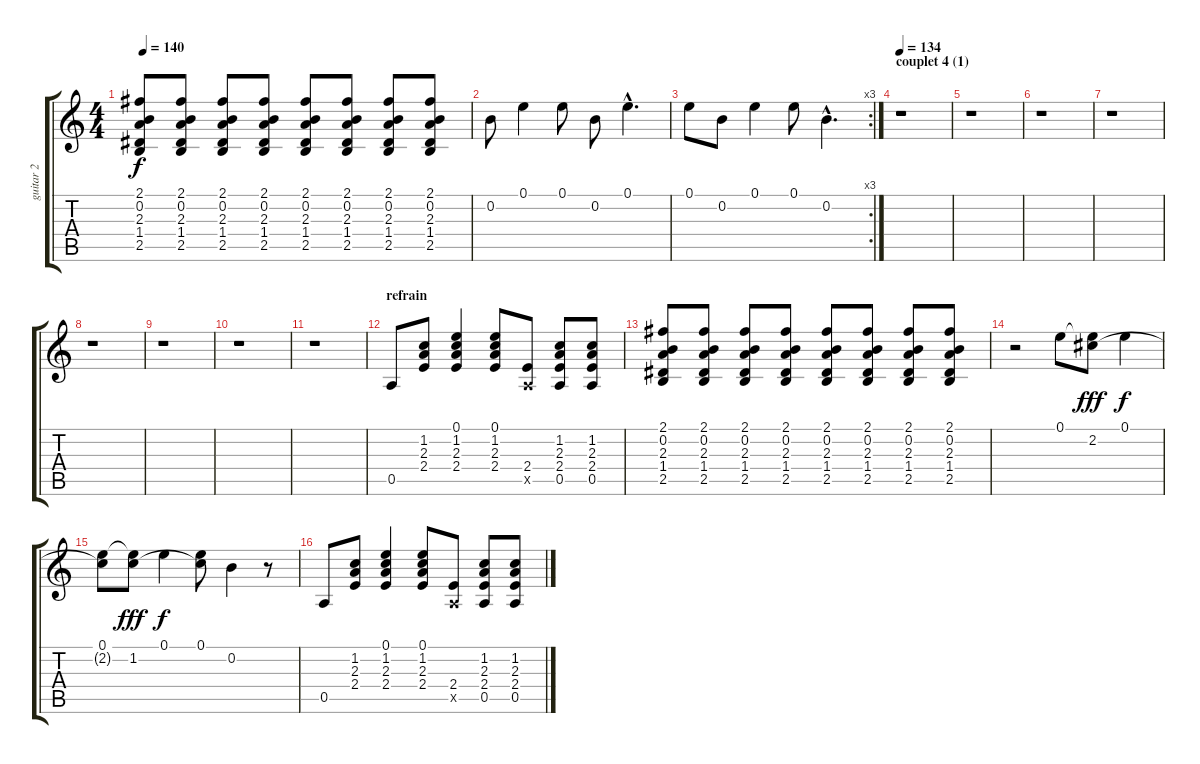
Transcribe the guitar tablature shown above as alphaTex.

\track ("guitar 2" "guitar 2") {instrument acousticguitarsteel}
\staff {score tabs}
\tuning (E4 B3 G3 D3 A2 E2) {hide}
\ts (4 4)
\tempo 140
\clef g2
\ks c
(2.1 0.2 2.3 1.4 2.5).8{dy f} (2.1 0.2 2.3 1.4 2.5).8 (2.1 0.2 2.3 1.4 2.5).8 (2.1 0.2 2.3 1.4 2.5).8 (2.1 0.2 2.3 1.4 2.5).8 (2.1 0.2 2.3 1.4 2.5).8 (2.1 0.2 2.3 1.4 2.5).8 (2.1 0.2 2.3 1.4 2.5).8 |
0.2.8 0.1.4 0.1.8 0.2.8 0.1{hac}.4{d} |
\rc 3
0.1.8 0.2.8 0.1.4 0.1.8 0.2{hac}.4{d} |
\section ("" "couplet 4 (1)")
\tempo 134
r.1 |
r.1 |
r.1 |
r.1 |
r.1 |
r.1 |
r.1 |
r.1 |
\section ("" "refrain")
0.5.8 (1.2 2.3 2.4).8 (0.1 1.2 2.3 2.4).4 (0.1 1.2 2.3 2.4).8 (2.4 0.5{x}).8 (1.2 2.3 2.4 0.5).8 (1.2 2.3 2.4 0.5).8 |
(2.1 0.2 2.3 1.4 2.5).8 (2.1 0.2 2.3 1.4 2.5).8 (2.1 0.2 2.3 1.4 2.5).8 (2.1 0.2 2.3 1.4 2.5).8 (2.1 0.2 2.3 1.4 2.5).8 (2.1 0.2 2.3 1.4 2.5).8 (2.1 0.2 2.3 1.4 2.5).8 (2.1 0.2 2.3 1.4 2.5).8 |
r.2 0.1.8 (0.1{t} 2.2).8{dy fff} 0.1.4{dy f} |
(0.1 2.2{t}).8 (0.1{t} 1.2).8{dy fff} 0.1.4{dy f} (0.1 1.2{t}).8 0.2.4 r.8 |
0.5.8 (1.2 2.3 2.4).8 (0.1 1.2 2.3 2.4).4 (0.1 1.2 2.3 2.4).8 (2.4 0.5{x}).8 (1.2 2.3 2.4 0.5).8 (1.2 2.3 2.4 0.5).8
